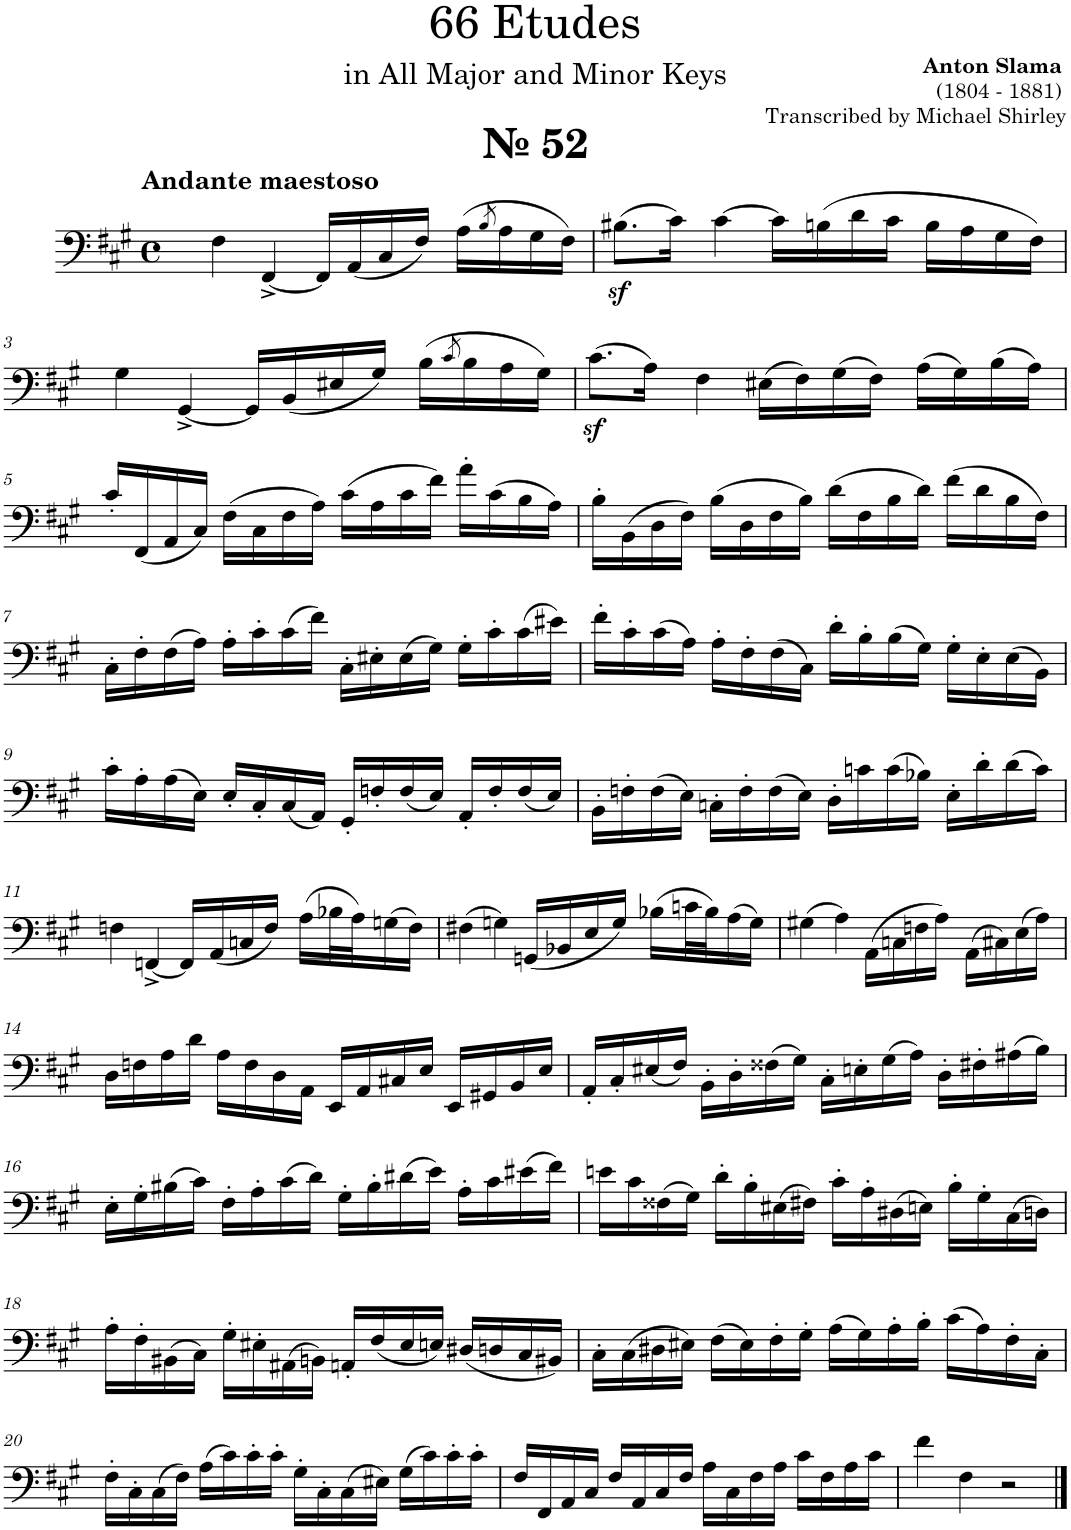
**kern
*part1
*staff1
*I"Trombone
*I'Tbn.
*clefF4
*k[f#c#g#]
*M4/4
*met(c)
=1
!LO:TX:a:B:t=№ 52
!LO:TX:a:B:t=Andante maestoso
4F#\
[<4FF#^/
16FF#/LL]
(<16AA/
16C#/
16F#/JJ)
(>16A\LL
8qB/
16A\
16G#\
16F#\JJ)
=2
(>8.B#Xz<\L
16c#\Jk)
[>4c#\
16c#\LL]
(>16Bn\
16d\
16c#\JJ
16B\LL
16A\
16G#\
16F#\JJ)
!!LO:LB:g=z
=3
4G#\
[<4GG#^/
16GG#/LL]
(<16BB/
16E#X/
16G#/JJ)
(>16B\LL
8qc#/
16B\
16A\
16G#\JJ)
=4
(>8.c#z<\L
16A\Jk)
4F#\
(>16E#X\LL
16F#\)
(>16G#\
16F#\JJ)
(>16A\LL
16G#\)
(>16B\
16A\JJ)
!!LO:LB:g=z
=5
16c#'/LL
(<16FF#/
16AA/
16C#/JJ)
(>16F#\LL
16C#\
16F#\
16A\JJ)
(>16c#\LL
16A\
16c#\
16f#\JJ)
16a'\LL
(>16c#\
16B\
16A\JJ)
=6
16B'\LL
(>16BB\
16D\
16F#\JJ)
(>16B\LL
16D\
16F#\
16B\JJ)
(>16d\LL
16F#\
16B\
16d\JJ)
(>16f#\LL
16d\
16B\
16F#\JJ)
!!LO:LB:g=z
=7
16C#'\LL
16F#'\
(>16F#\
16A\JJ)
16A'\LL
16c#'\
(>16c#\
16f#\JJ)
16C#'\LL
16E#X'\
(>16E#\
16G#\JJ)
16G#'\LL
16c#'\
(>16c#\
16e#X\JJ)
=8
16f#'\LL
16c#'\
(>16c#\
16A\JJ)
16A'\LL
16F#'\
(16F#\
16C#\JJ)
16d'\LL
16B'\
(>16B\
16G#\JJ)
16G#'\LL
16E'\
(>16E\
16BB\JJ)
!!LO:LB:g=z
=9
16c#'\LL
16A'\
(>16A\
16E\JJ)
16E'/LL
16C#'/
(<16C#/
16AA/JJ)
16GG#'/LL
16Fn'/
(<16F/
16E/JJ)
16AA'/LL
16F'/
(<16F/
16E/JJ)
=10
16BB'\LL
16Fn'\
(>16F\
16E\JJ)
16Cn'\LL
16F'\
(>16F\
16E\JJ)
16D'\LL
16cn\
(>16c\
16B-X\JJ)
16E'\LL
16d'\
(>16d\
16c\JJ)
!!LO:LB:g=z
=11
4Fn\
[<4FFn^/
16FF/LL]
(<16AA/
16Cn/
16F/JJ)
(>16A\LL
32B-X\L
32A\J)
(>16Gn\
16F\JJ)
=12
(>4F#X\
4Gn\)
(<16GGn/LL
16BB-X/
16E/
16G/JJ)
(>16B-X\LL
32cn\L
32B-\J)
(>16A\
16G\JJ)
=13
(>4G#X\
4A\)
(>16AA\LL
16Cn\
16Fn\
16A\JJ)
(>16AA\LL
16C#X\)
(>16E\
16A\JJ)
!!LO:LB:g=z
=14
16D\LL
16Fn\
16A\
16d\JJ
16A\LL
16F\
16D\
16AA\JJ
16EE/LL
16AA/
16C#X/
16E/JJ
16EE/LL
16GG#X/
16BB/
16E/JJ
=15
16AA'/LL
16C#'/
(<16E#X/
16F#/JJ)
16BB'\LL
16D'\
(>16F##X\
16G#\JJ)
16C#'\LL
16En'\
(>16G#\
16A\JJ)
16D'\LL
16F#X'\
(>16A#X\
16B\JJ)
!!LO:LB:g=z
=16
16E'\LL
16G#'\
(>16B#X\
16c#\JJ)
16F#'\LL
16A'\
(>16c#\
16d\JJ)
16G#'\LL
16B#'\
(>16d#X\
16e\JJ)
16A'\LL
16c#\
(>16e#X\
16f#\JJ)
=17
16en\LL
16c#\
(>16F##X\
16G#\JJ)
16d'\LL
16B'\
(>16E#X\
16F#X\JJ)
16c#'\LL
16A'\
(16D#X\
16En\JJ)
16B'\LL
16G#'\
(>16C#\
16Dn\JJ)
!!LO:LB:g=z
=18
16A'\LL
16F#'\
(>16BB#X\
16C#\JJ)
16G#'\LL
16E#X'\
(>16AA#X\
16BBn\JJ)
16AAn'/LL
(<16F#/
16E#/
16En/JJ)
(<16D#X/LL
16Dn/
16C#/
16BB#X/JJ)
=19
16C#'\LL
(16C#\
16D#X\
16E#X\JJ)
(16F#\LL
16E#\)
16F#'\
16G#'\JJ
(16A\LL
16G#\)
16A'\
16B'\JJ
(16c#\LL
16A\)
16F#'\
16C#'\JJ
!!LO:LB:g=z
=20
16F#'\LL
16C#'\
(16C#\
16F#\JJ)
(16A\LL
16c#\)
16c#'\
16c#'\JJ
16G#'\LL
16C#'\
(16C#\
16E#X\JJ)
(16G#\LL
16c#\)
16c#'\
16c#'\JJ
=21
16F#/LL
16FF#/
16AA/
16C#/JJ
16F#/LL
16AA/
16C#/
16F#/JJ
16A\LL
16C#\
16F#\
16A\JJ
16c#\LL
16F#\
16A\
16c#\JJ
=22
4f#\
4F#\
2r
==
*-
